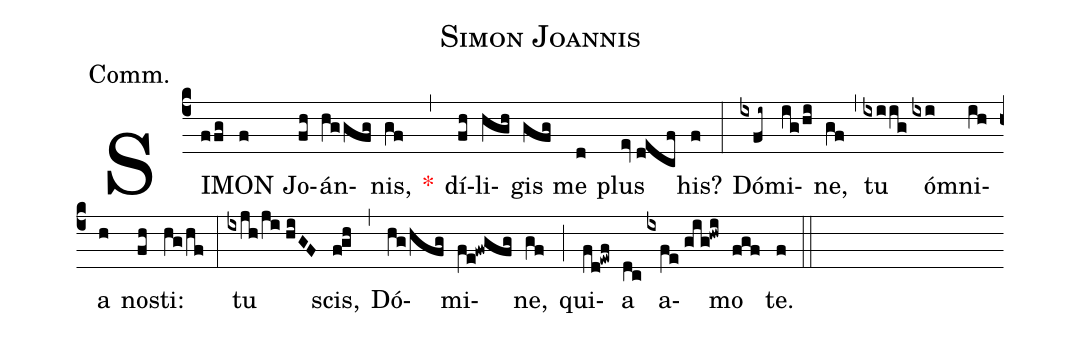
name:Simon Joannis;
annotation:Comm.;
mode:VI.;
office-part:Communion;
%%
(c4) SI(ffg)MON(f) Jo(fh)án(hggfg)nis,(gf) <v>\red{*}</v>(,) dí(fh)li(hgh)gis(gfg) me(d) plus(ev//decf) his?(f) (:) Dó(ixfi~)mi(ig/hi)ne,(gf) (,) tu(ixiig) ó(ixi)mni(ih)a(h) no(fh)sti:(hg/hf) (:) tu(ixjh/ji//hiGF) scis,(f!gh) (,) Dó(hg/hfg)mi(fe!fwgfg)ne,(gf) (;) qui(fd!ewf)a(dc) a(ixfe//gig!hwi)mo(fgf) te.(f) (::)
